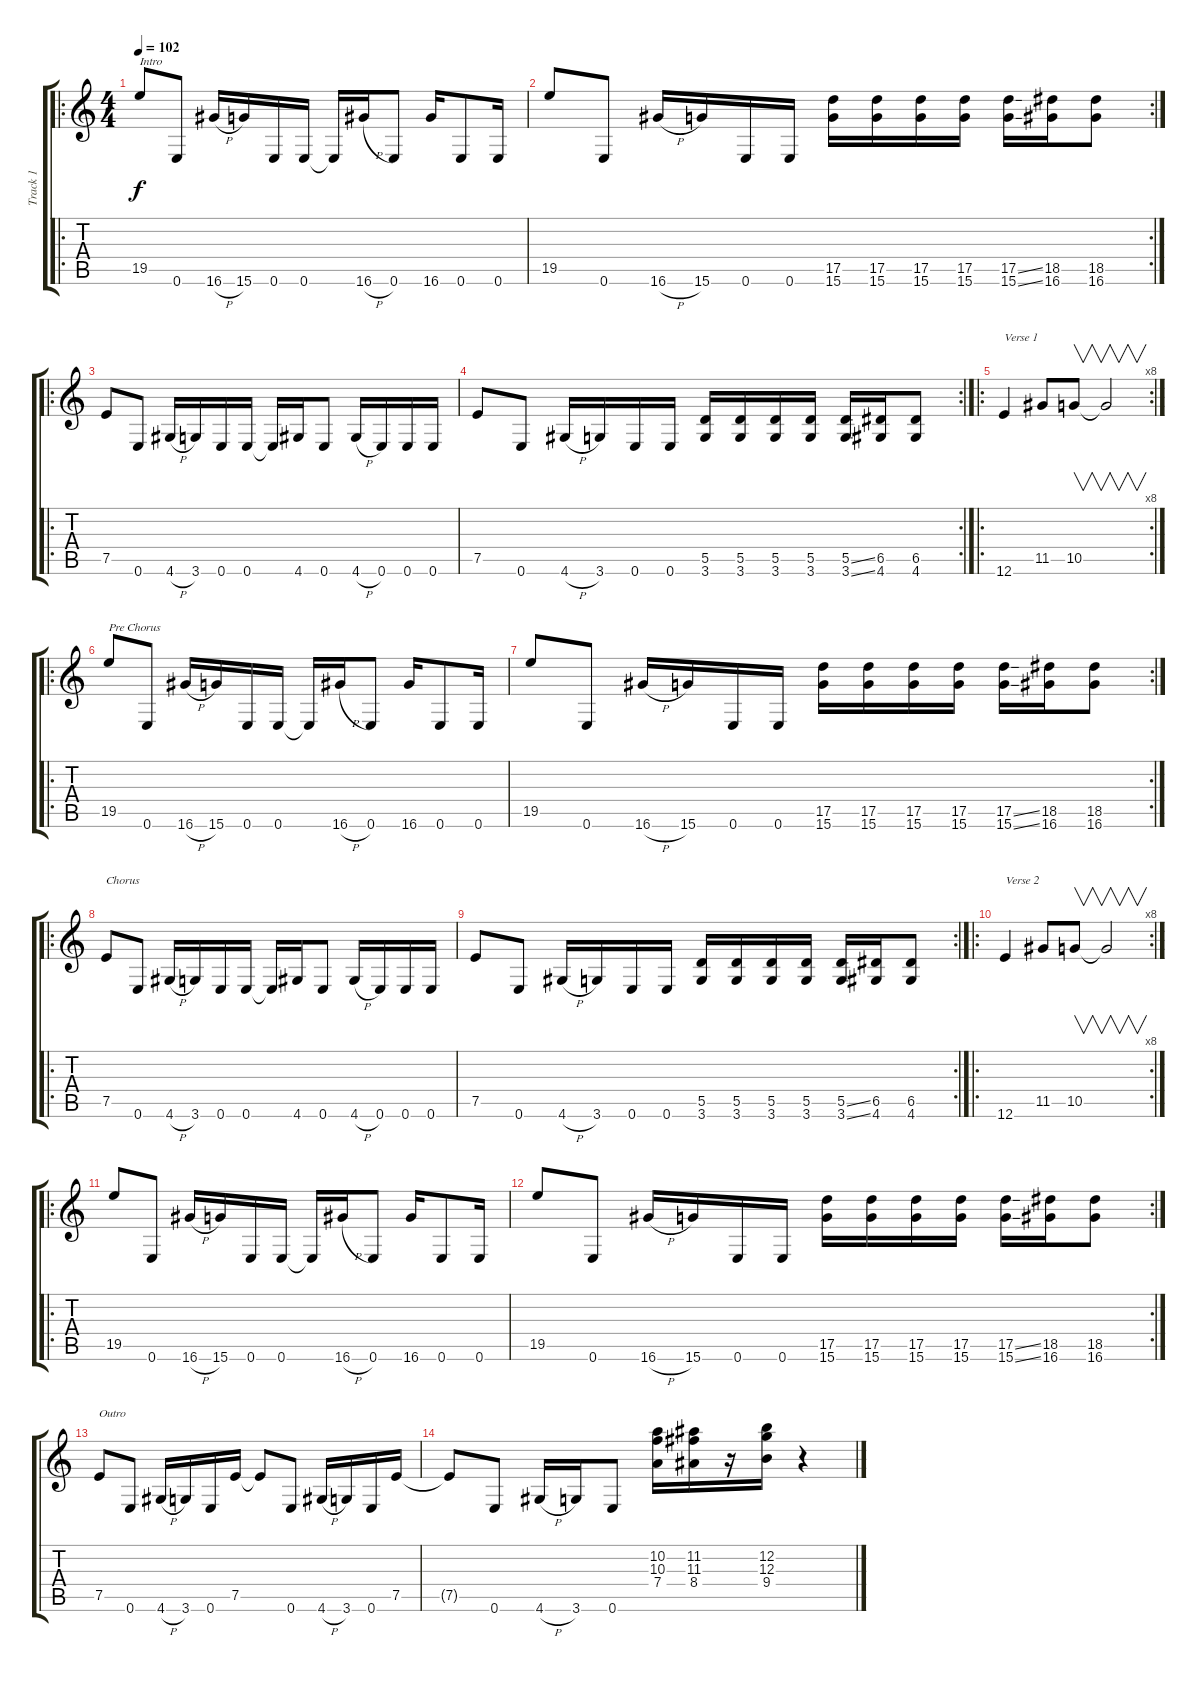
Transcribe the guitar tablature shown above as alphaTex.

\track ("Track 1" "Track 1") {instrument distortionguitar}
\staff {score tabs}
\tuning (E4 B3 G3 D3 A2 E2) {hide}
\ro
\ts (4 4)
\tempo 102
\clef g2
\ks c
19.5.8{txt "Intro" dy f instrument distortionguitar} 0.6.8 16.6{h}.16 15.6.16 0.6.16 0.6.16 0.6{t}.16 16.6{h}.16 0.6.8 16.6.16 0.6.8 0.6.16 |
\rc 2
19.5.8 0.6.8 16.6{h}.16 15.6.16 0.6.16 0.6.16 (17.5 15.6).16 (17.5 15.6).16 (17.5 15.6).16 (17.5 15.6).16 (17.5{ss} 15.6{ss}).16 (18.5 16.6).16 (18.5 16.6).8 |
\ro
7.5.8 0.6.8 4.6{h}.16 3.6.16 0.6.16 0.6.16 0.6{t}.16 4.6.16 0.6.8 4.6{h}.16 0.6.16 0.6.16 0.6.16 |
\rc 2
7.5.8 0.6.8 4.6{h}.16 3.6.16 0.6.16 0.6.16 (5.5 3.6).16 (5.5 3.6).16 (5.5 3.6).16 (5.5 3.6).16 (5.5{ss} 3.6{ss}).16 (6.5 4.6).16 (6.5 4.6).8 |
\ro
\rc 8
12.6.4{txt "Verse 1"} 11.5.8 10.5.8{v} 10.5{t}.2{v} |
\ro
19.5.8{txt "Pre Chorus"} 0.6.8 16.6{h}.16 15.6.16 0.6.16 0.6.16 0.6{t}.16 16.6{h}.16 0.6.8 16.6.16 0.6.8 0.6.16 |
\rc 2
19.5.8 0.6.8 16.6{h}.16 15.6.16 0.6.16 0.6.16 (17.5 15.6).16 (17.5 15.6).16 (17.5 15.6).16 (17.5 15.6).16 (17.5{ss} 15.6{ss}).16 (18.5 16.6).16 (18.5 16.6).8 |
\ro
7.5.8{txt "Chorus"} 0.6.8 4.6{h}.16 3.6.16 0.6.16 0.6.16 0.6{t}.16 4.6.16 0.6.8 4.6{h}.16 0.6.16 0.6.16 0.6.16 |
\rc 2
7.5.8 0.6.8 4.6{h}.16 3.6.16 0.6.16 0.6.16 (5.5 3.6).16 (5.5 3.6).16 (5.5 3.6).16 (5.5 3.6).16 (5.5{ss} 3.6{ss}).16 (6.5 4.6).16 (6.5 4.6).8 |
\ro
\rc 8
12.6.4{txt "Verse 2"} 11.5.8 10.5.8{v} 10.5{t}.2{v} |
\ro
19.5.8 0.6.8 16.6{h}.16 15.6.16 0.6.16 0.6.16 0.6{t}.16 16.6{h}.16 0.6.8 16.6.16 0.6.8 0.6.16 |
\rc 2
19.5.8 0.6.8 16.6{h}.16 15.6.16 0.6.16 0.6.16 (17.5 15.6).16 (17.5 15.6).16 (17.5 15.6).16 (17.5 15.6).16 (17.5{ss} 15.6{ss}).16 (18.5 16.6).16 (18.5 16.6).8 |
7.5.8{txt "Outro"} 0.6.8 4.6{h}.16 3.6.16 0.6.16 7.5.16 7.5{t}.8 0.6.8 4.6{h}.16 3.6.16 0.6.16 7.5.16 |
7.5{t}.8 0.6.8 4.6{h}.16 3.6.16 0.6.8 (10.2 10.3 7.4).16 (11.2 11.3 8.4).16 r.16 (12.2 12.3 9.4).16 r.4
